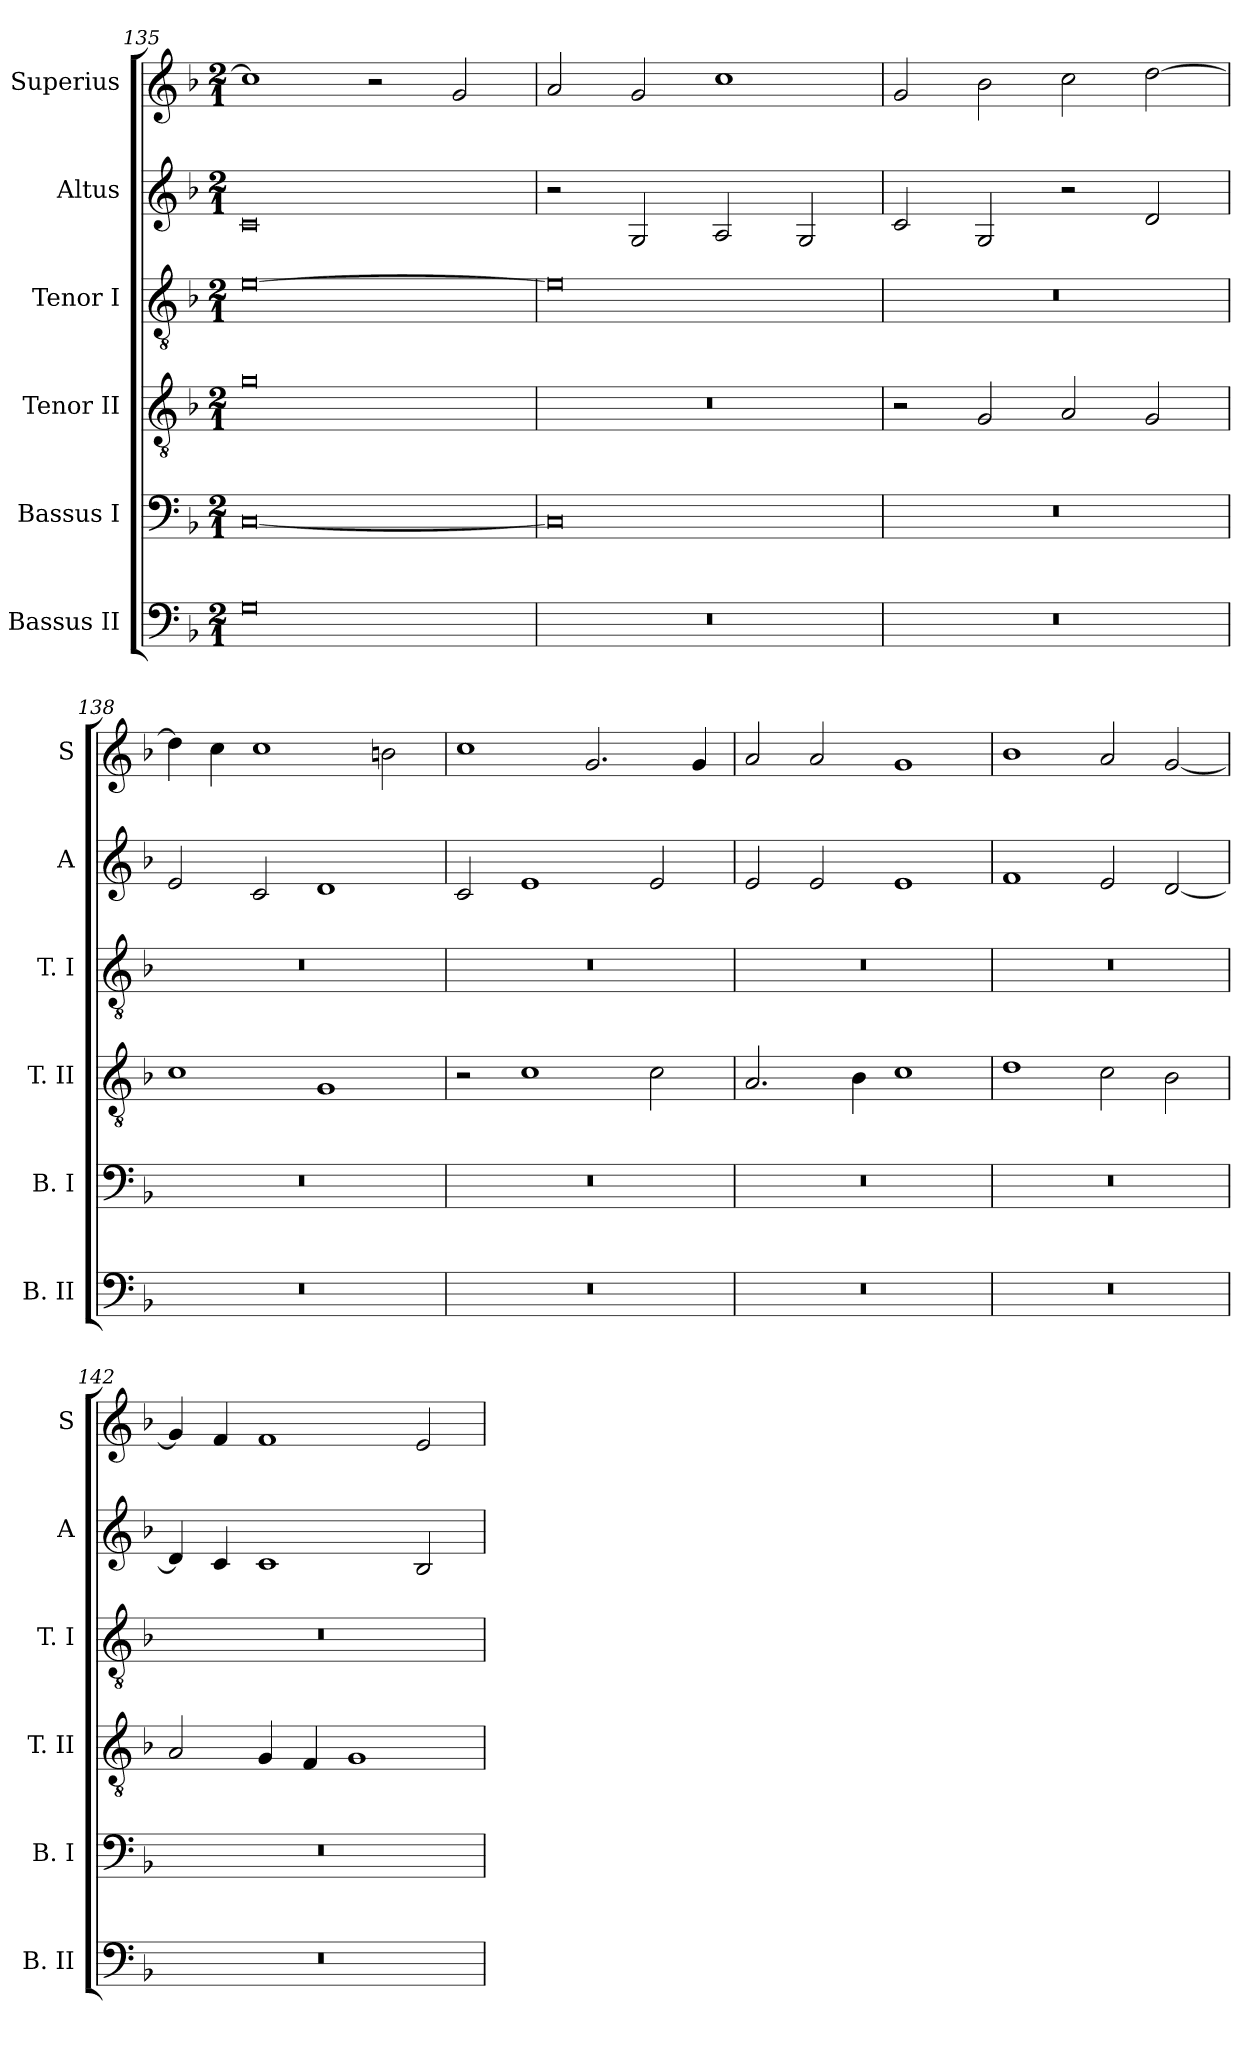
**kern	**kern	**kern	**kern	**kern	**kern
*part6	*part5	*part4	*part3	*part2	*part1
*staff6	*staff5	*staff4	*staff3	*staff2	*staff1
*I"Bassus II	*I"Bassus I	*I"Tenor II	*I"Tenor I	*I"Altus	*I"Superius
*I'B. II	*I'B. I	*I'T. II	*I'T. I	*I'A	*I'S
*clefF4	*clefF4	*clefGv2	*clefGv2	*clefG2	*clefG2
*k[b-]	*k[b-]	*k[b-]	*k[b-]	*k[b-]	*k[b-]
*F:	*F:	*F:	*F:	*F:	*F:
*M2/1	*M2/1	*M2/1	*M2/1	*M2/1	*M2/1
=135	=135	=135	=135	=135	=135
0G	[0C	0g	[0e	0c	1cc]
.	.	.	.	.	2r
.	.	.	.	.	2g
=136	=136	=136	=136	=136	=136
0r	0C]	0r	0e]	2r	2a
.	.	.	.	2G	2g
.	.	.	.	2A	1cc
.	.	.	.	2G	.
=137	=137	=137	=137	=137	=137
0r	0r	2r	0r	2c	2g
.	.	2G	.	2G	2b-
.	.	2A	.	2r	2cc
.	.	2G	.	2d	[2dd
=138	=138	=138	=138	=138	=138
0r	0r	1c	0r	2e	4dd]
.	.	.	.	.	4cc
.	.	.	.	2c	1cc
.	.	1G	.	1d	.
.	.	.	.	.	2bn
=139	=139	=139	=139	=139	=139
0r	0r	2r	0r	2c	1cc
.	.	1c	.	1e	.
.	.	.	.	.	2.g
.	.	2c	.	2e	.
.	.	.	.	.	4g
=140	=140	=140	=140	=140	=140
0r	0r	2.A	0r	2e	2a
.	.	.	.	2e	2a
.	.	4B-	.	.	.
.	.	1c	.	1e	1g
=141	=141	=141	=141	=141	=141
0r	0r	1d	0r	1f	1b-
.	.	2c	.	2e	2a
.	.	2B-	.	[2d	[2g
=142	=142	=142	=142	=142	=142
0r	0r	2A	0r	4d]	4g]
.	.	.	.	4c	4f
.	.	4G	.	1c	1f
.	.	4F	.	.	.
.	.	1G	.	.	.
.	.	.	.	2B-	2e
=	=	=	=	=	=
*-	*-	*-	*-	*-	*-
